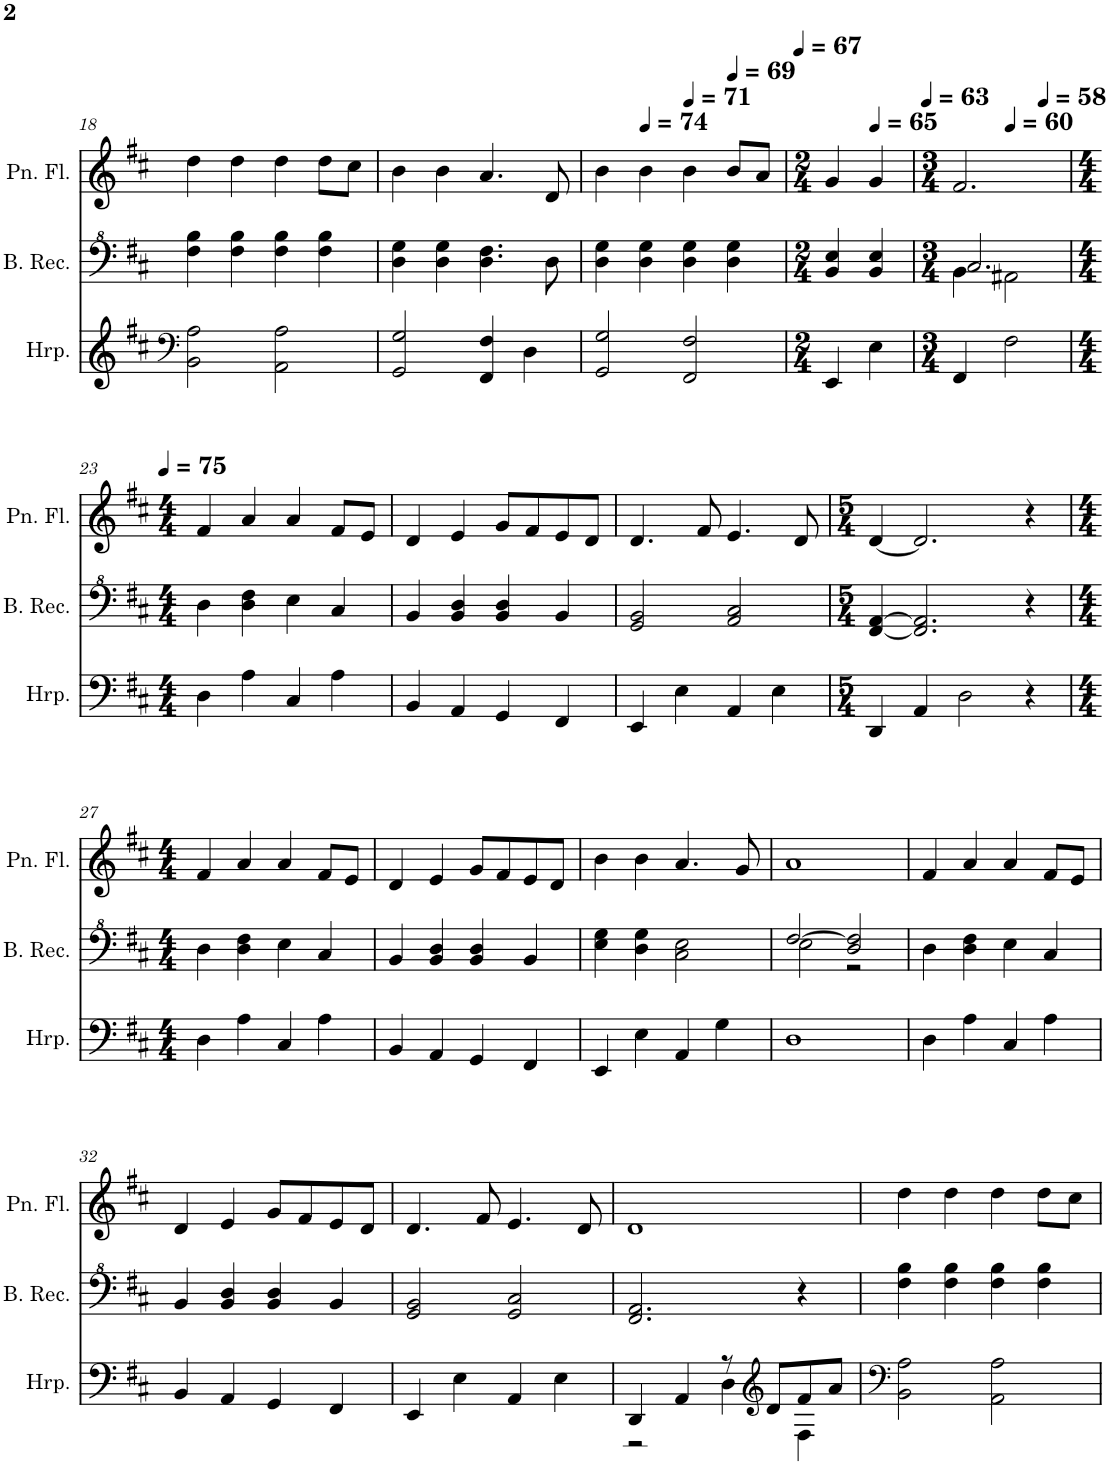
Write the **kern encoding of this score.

**kern	**kern	**kern
*part3	*part2	*part1
*staff3	*staff2	*staff1
*I"Harp	*I"Bass Recorder	*I"Pan Flute
*I'Hrp.	*I'B. Rec.	*I'Pn. Fl.
!!LO:PB:g=z
*clefF4	*clefF^4	*clefG2
*k[f#c#]	*k[f#c#]	*k[f#c#]
*M4/4	*M4/4	*M4/4
=18	=18	=18
2BB\ 2A\	4f#\ 4b\	4dd\
.	4f#\ 4b\	4dd\
2AA\ 2A\	4f#\ 4b\	4dd\
.	4f#\ 4b\	8dd\L
.	.	8cc#\J
=19	=19	=19
2GG/ 2G/	4d\ 4g\	4b\
.	4d\ 4g\	4b\
4FF#/ 4F#/	4.d\ 4.f#\	4.a/
4D\	.	.
.	8d\	8d/
=20	=20	=20
2GG/ 2G/	4d\ 4g\	4b\
*	*	*MM74
.	4d\ 4g\	4b\
*	*	*MM71
2FF#/ 2F#/	4d\ 4g\	4b\
*	*	*MM69
.	4d\ 4g\	8b/L
.	.	8a/J
=21	=21	=21
*M2/4	*M2/4	*M2/4
*	*	*MM67
4EE/	4B/ 4e/	4g/
*	*	*MM65
4E\	4B/ 4e/	4g/
=22	=22	=22
*M3/4	*M3/4	*M3/4
*	*	*MM63
*	*^	*^
*	*	*	*	*^
4FF#/	2.c#/	4B\	2.f#/	4ryy	2ryy
*	*	*	*MM60	*	*
2F#\	.	2A#X\	.	2ryy	.
*	*	*	*MM58	*	*
.	.	.	.	.	4ryy
*	*v	*v	*	*	*
*	*	*v	*v	*v
!!LO:LB:g=z
=23	=23	=23
*M4/4	*M4/4	*M4/4
*	*	*MM75
4D\	4d\	4f#/
4A\	4d\ 4f#\	4a/
4C#/	4e\	4a/
4A\	4c#/	8f#/L
.	.	8e/J
=24	=24	=24
4BB/	4B/	4d/
4AA/	4B/ 4d/	4e/
4GG/	4B/ 4d/	8g/L
.	.	8f#/
4FF#/	4B/	8e/
.	.	8d/J
=25	=25	=25
4EE/	2G/ 2B/	4.d/
4E\	.	.
.	.	8f#/
4AA/	2A/ 2c#/	4.e/
4E\	.	.
.	.	8d/
=26	=26	=26
*M5/4	*M5/4	*M5/4
4DD/	[4F#/ [4A/	[4d/
4AA/	2.F#/] 2.A/]	2.d/]
2D\	.	.
4r	4r	4r
!!LO:LB:g=z
=27	=27	=27
*M4/4	*M4/4	*M4/4
4D\	4d\	4f#/
4A\	4d\ 4f#\	4a/
4C#/	4e\	4a/
4A\	4c#/	8f#/L
.	.	8e/J
=28	=28	=28
4BB/	4B/	4d/
4AA/	4B/ 4d/	4e/
4GG/	4B/ 4d/	8g/L
.	.	8f#/
4FF#/	4B/	8e/
.	.	8d/J
=29	=29	=29
4EE/	4e\ 4g\	4b\
4E\	4d\ 4g\	4b\
4AA/	2c#\ 2e\	4.a/
4G\	.	.
.	.	8g/
=30	=30	=30
*	*^	*
1D	[2f#/	2e\	1a
.	2d/ 2f#/]	2r	.
*	*v	*v	*
=31	=31	=31
4D\	4d\	4f#/
4A\	4d\ 4f#\	4a/
4C#/	4e\	4a/
4A\	4c#/	8f#/L
.	.	8e/J
!!LO:LB:g=z
=32	=32	=32
4BB/	4B/	4d/
4AA/	4B/ 4d/	4e/
4GG/	4B/ 4d/	8g/L
.	.	8f#/
4FF#/	4B/	8e/
.	.	8d/J
=33	=33	=33
4EE/	2G/ 2B/	4.d/
4E\	.	.
.	.	8f#/
4AA/	2G/ 2c#/	4.e/
4E\	.	.
.	.	8d/
=34	=34	=34
*^	*	*
4DD/	2r	2.F#/ 2.A/	1d
4AA/	.	.	.
8r	4D\	.	.
*clefG2	*	*	*
8d/L	.	.	.
8f#/	4F#\	4r	.
8a/J	.	.	.
*v	*v	*	*
=35	=35	=35
*clefF4	*	*
2BB\ 2A\	4f#\ 4b\	4dd\
.	4f#\ 4b\	4dd\
2AA\ 2A\	4f#\ 4b\	4dd\
.	4f#\ 4b\	8dd\L
.	.	8cc#\J
=	=	=
*-	*-	*-
